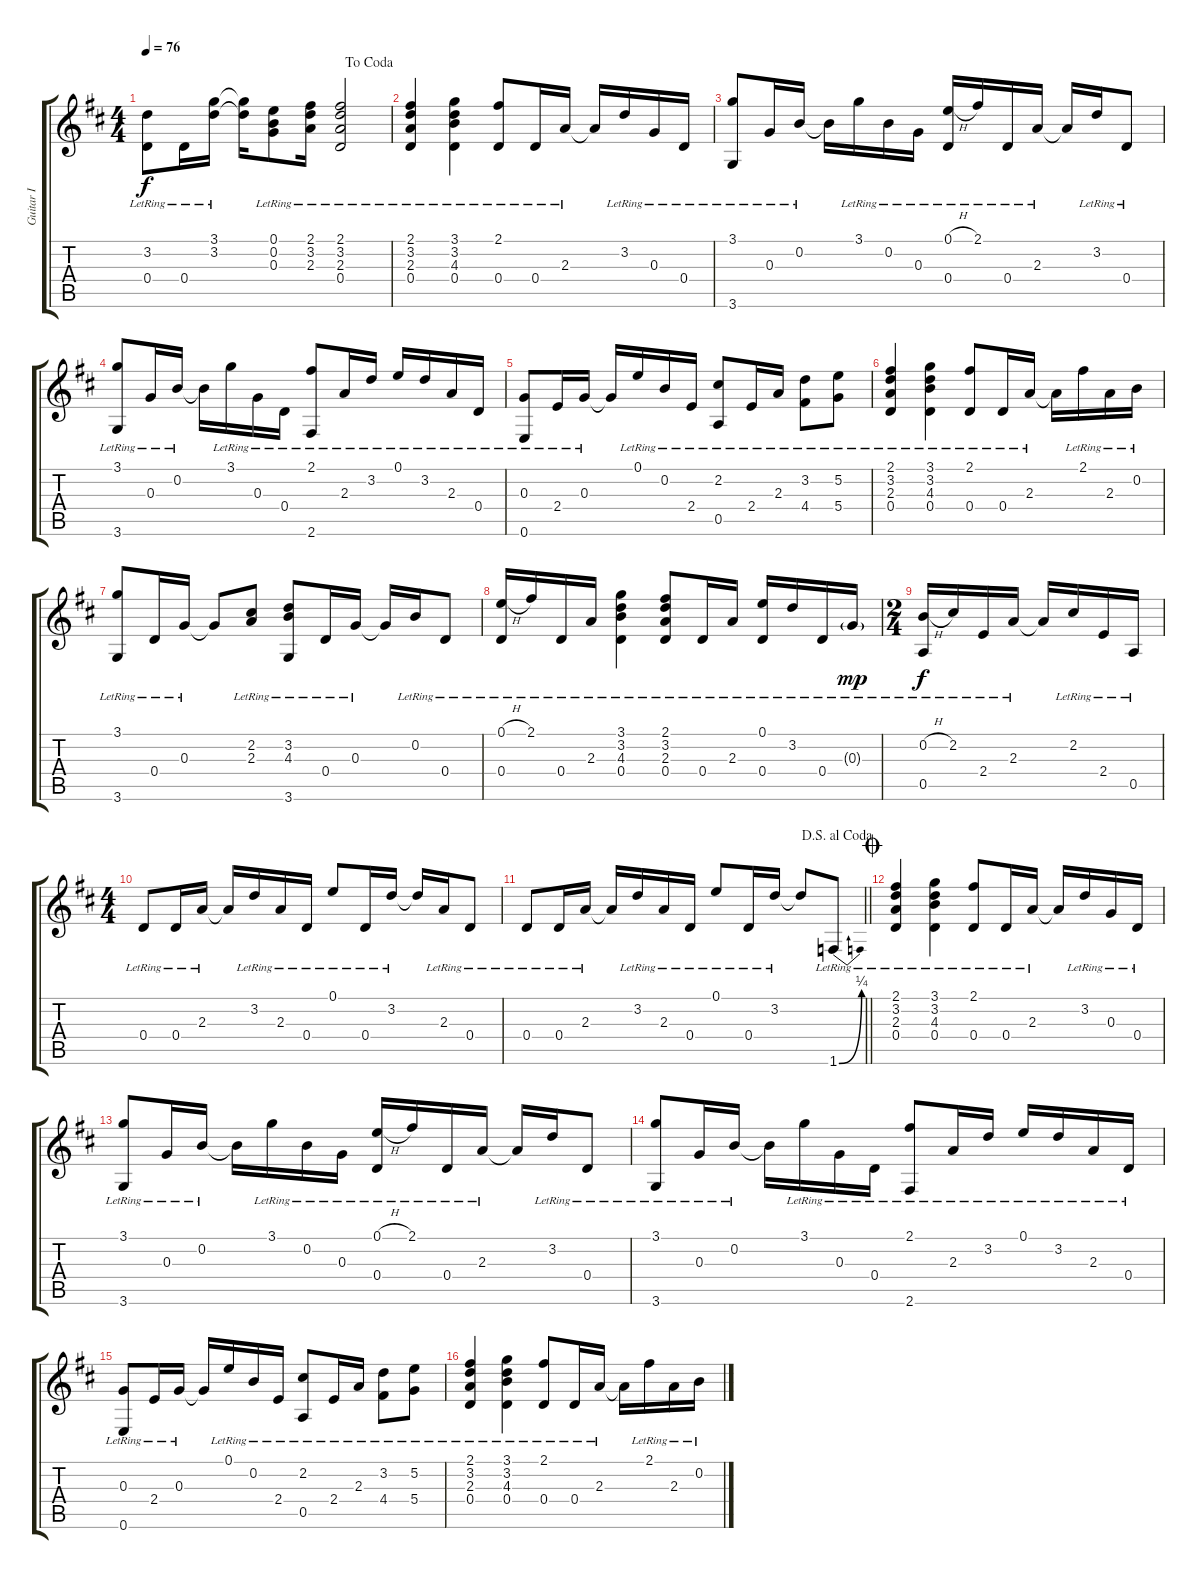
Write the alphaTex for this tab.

\track ("Guitar I" "Guitar I") {instrument acousticguitarsteel}
\staff {score tabs}
\tuning (E4 B3 G3 D3 A2 E2) {hide}
\ts (4 4)
\jump dacoda
\tempo 76
\clef g2
\ks d
(3.2{lr} 0.4{lr}).8{dy f} 0.4{lr}.16 (3.1{lr} 3.2{lr}).16 (3.1{t} 3.2{t}).16 (0.1{lr} 0.2{lr} 0.3{lr}).8 (2.1{lr} 3.2{lr} 2.3{lr}).16 (2.1{lr} 3.2{lr} 2.3{lr} 0.4{lr}).2 |
(2.1{lr} 3.2{lr} 2.3{lr} 0.4{lr}).4 (3.1{lr} 3.2{lr} 4.3{lr} 0.4{lr}).4 (2.1{lr} 0.4{lr}).8 0.4{lr}.16 2.3{lr}.16 2.3{t}.16 3.2{lr}.16 0.3{lr}.16 0.4{lr}.16 |
(3.1{lr} 3.6{lr}).8 0.3{lr}.16 0.2{lr}.16 0.2{t}.16 3.1{lr}.16 0.2{lr}.16 0.3{lr}.16 (0.1{h lr} 0.4{lr}).16 2.1{lr}.16 0.4{lr}.16 2.3{lr}.16 2.3{t}.16 3.2{lr}.16 0.4{lr}.8 |
(3.1{lr} 3.6{lr}).8 0.3{lr}.16 0.2{lr}.16 0.2{t}.16 3.1{lr}.16 0.3{lr}.16 0.4{lr}.16 (2.1{lr} 2.6{lr}).8 2.3{lr}.16 3.2{lr}.16 0.1{lr}.16 3.2{lr}.16 2.3{lr}.16 0.4{lr}.16 |
(0.3{lr} 0.6{lr}).8 2.4{lr}.16 0.3{lr}.16 0.3{t}.16 0.1{lr}.16 0.2{lr}.16 2.4{lr}.16 (2.2{lr} 0.5{lr}).8 2.4{lr}.16 2.3{lr}.16 (3.2{lr} 4.4{lr}).8 (5.2{lr} 5.4{lr}).8 |
(2.1{lr} 3.2{lr} 2.3{lr} 0.4{lr}).4 (3.1{lr} 3.2{lr} 4.3{lr} 0.4{lr}).4 (2.1{lr} 0.4{lr}).8 0.4{lr}.16 2.3{lr}.16 2.3{t}.16 2.1{lr}.16 2.3{lr}.16 0.2{lr}.16 |
(3.1{lr} 3.6{lr}).8 0.4{lr}.16 0.3{lr}.16 0.3{t}.8 (2.2{lr} 2.3{lr}).8 (3.2{lr} 4.3{lr} 3.6{lr}).8 0.4{lr}.16 0.3{lr}.16 0.3{t}.16 0.2{lr}.16 0.4{lr}.8 |
(0.1{h lr} 0.4{lr}).16 2.1{lr}.16 0.4{lr}.16 2.3{lr}.16 (3.1{lr} 3.2{lr} 4.3{lr} 0.4{lr}).4 (2.1{lr} 3.2{lr} 2.3{lr} 0.4{lr}).8 0.4{lr}.16 2.3{lr}.16 (0.1{lr} 0.4{lr}).16 3.2{lr}.16 0.4{lr}.16 0.3{g lr}.16{dy mp} |
\ts (2 4)
(0.2{h lr} 0.5{lr}).16{dy f} 2.2{lr}.16 2.4{lr}.16 2.3{lr}.16 2.3{t}.16 2.2{lr}.16 2.4{lr}.16 0.5{lr}.16 |
\ts (4 4)
0.4{lr}.8 0.4{lr}.16 2.3{lr}.16 2.3{t}.16 3.2{lr}.16 2.3{lr}.16 0.4{lr}.16 0.1{lr}.8 0.4{lr}.16 3.2{lr}.16 3.2{t}.16 2.3{lr}.16 0.4{lr}.8 |
\jump dalsegnoalcoda
\barLineRight lightlight
0.4{lr}.8 0.4{lr}.16 2.3{lr}.16 2.3{t}.16 3.2{lr}.16 2.3{lr}.16 0.4{lr}.16 0.1{lr}.8 0.4{lr}.16 3.2{lr}.16 3.2{t}.8 1.6{be (bend 0 0 60 1) lr}.8 |
\jump coda
(2.1{lr} 3.2{lr} 2.3{lr} 0.4{lr}).4 (3.1{lr} 3.2{lr} 4.3{lr} 0.4{lr}).4 (2.1{lr} 0.4{lr}).8 0.4{lr}.16 2.3{lr}.16 2.3{t}.16 3.2{lr}.16 0.3{lr}.16 0.4{lr}.16 |
(3.1{lr} 3.6{lr}).8 0.3{lr}.16 0.2{lr}.16 0.2{t}.16 3.1{lr}.16 0.2{lr}.16 0.3{lr}.16 (0.1{h lr} 0.4{lr}).16 2.1{lr}.16 0.4{lr}.16 2.3{lr}.16 2.3{t}.16 3.2{lr}.16 0.4{lr}.8 |
(3.1{lr} 3.6{lr}).8 0.3{lr}.16 0.2{lr}.16 0.2{t}.16 3.1{lr}.16 0.3{lr}.16 0.4{lr}.16 (2.1{lr} 2.6{lr}).8 2.3{lr}.16 3.2{lr}.16 0.1{lr}.16 3.2{lr}.16 2.3{lr}.16 0.4{lr}.16 |
(0.3{lr} 0.6{lr}).8 2.4{lr}.16 0.3{lr}.16 0.3{t}.16 0.1{lr}.16 0.2{lr}.16 2.4{lr}.16 (2.2{lr} 0.5{lr}).8 2.4{lr}.16 2.3{lr}.16 (3.2{lr} 4.4{lr}).8 (5.2{lr} 5.4{lr}).8 |
(2.1{lr} 3.2{lr} 2.3{lr} 0.4{lr}).4 (3.1{lr} 3.2{lr} 4.3{lr} 0.4{lr}).4 (2.1{lr} 0.4{lr}).8 0.4{lr}.16 2.3{lr}.16 2.3{t}.16 2.1{lr}.16 2.3{lr}.16 0.2{lr}.16
